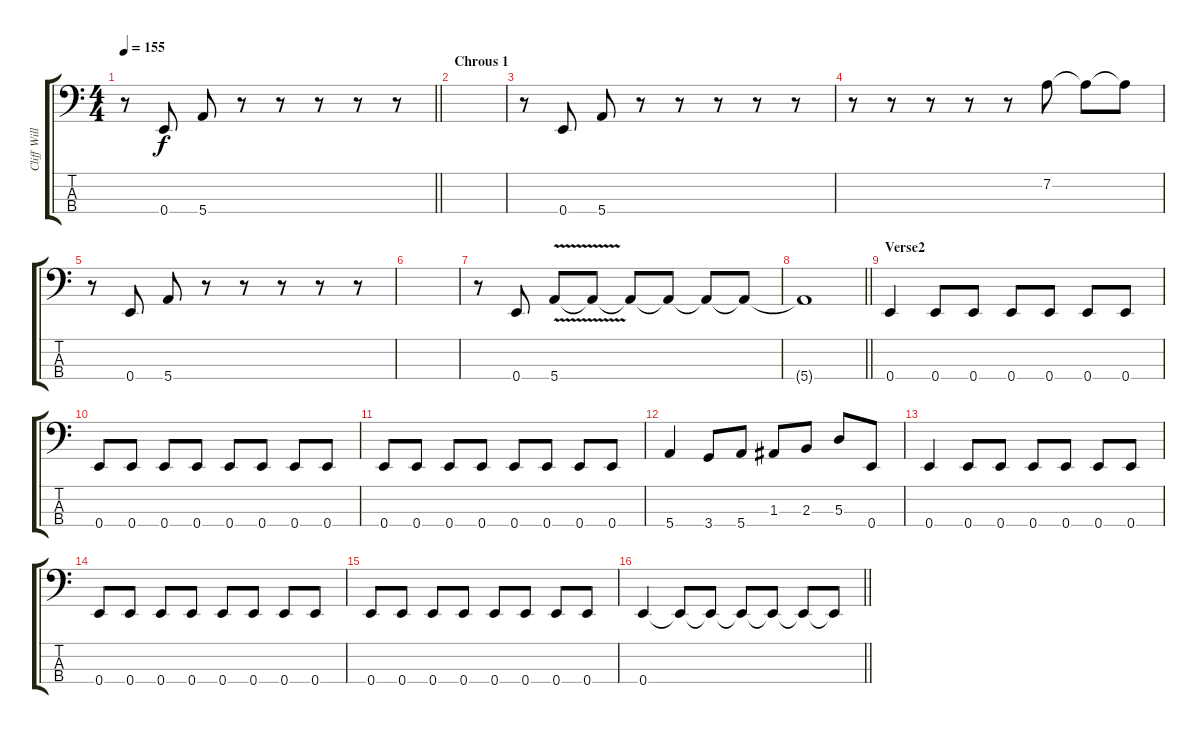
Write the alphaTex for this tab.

\track ("Cliff Williams" "Cliff Will") {instrument electricbassfinger}
\staff {score tabs}
\tuning (G2 D2 A1 E1) {hide}
\ts (4 4)
\tempo 155
\clef f4
\barLineRight lightlight
\ks c
r.8{dy f} 0.4.8 5.4.8 r.8 r.8 r.8 r.8 r.8 |
\section ("" "Chrous 1")
|
r.8 0.4.8 5.4.8 r.8 r.8 r.8 r.8 r.8 |
r.8 r.8 r.8 r.8 r.8 7.2.8 7.2{t}.8 7.2{t}.8 |
r.8 0.4.8 5.4.8 r.8 r.8 r.8 r.8 r.8 |
|
r.8 0.4.8 5.4{v}.8 5.4{t}.8 5.4{t}.8 5.4{t}.8 5.4{t}.8 5.4{t}.8 |
\barLineRight lightlight
5.4{t}.1 |
\section ("" "Verse2")
0.4.4 0.4.8 0.4.8 0.4.8 0.4.8 0.4.8 0.4.8 |
0.4.8 0.4.8 0.4.8 0.4.8 0.4.8 0.4.8 0.4.8 0.4.8 |
0.4.8 0.4.8 0.4.8 0.4.8 0.4.8 0.4.8 0.4.8 0.4.8 |
5.4.4 3.4.8 5.4.8 1.3.8 2.3.8 5.3.8 0.4.8 |
0.4.4 0.4.8 0.4.8 0.4.8 0.4.8 0.4.8 0.4.8 |
0.4.8 0.4.8 0.4.8 0.4.8 0.4.8 0.4.8 0.4.8 0.4.8 |
0.4.8 0.4.8 0.4.8 0.4.8 0.4.8 0.4.8 0.4.8 0.4.8 |
\barLineRight lightlight
0.4.4 0.4{t}.8 0.4{t}.8 0.4{t}.8 0.4{t}.8 0.4{t}.8 0.4{t}.8
